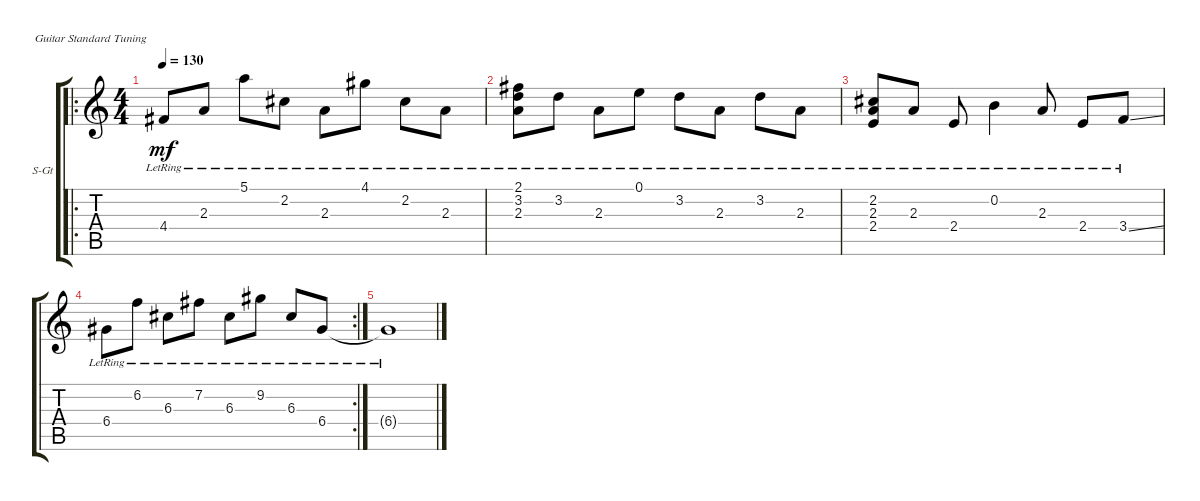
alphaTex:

\defaultSystemsLayout 4
\bracketExtendMode groupsimilarinstruments
\firstSystemTrackNameOrientation horizontal
\otherSystemsTrackNameOrientation horizontal
\track ("Steel Guitar" "S-Gt") {instrument acousticguitarsteel}
\staff {score tabs}
\tuning (E4 B3 G3 D3 A2 E2)
\ro
\ts (4 4)
\tempo 130
\clef g2
\ks c
4.4{lr}.8{dy mf} 2.3{lr}.8 5.1{lr}.8 2.2{lr}.8 2.3{lr}.8 4.1{lr}.8 2.2{lr}.8 2.3{lr}.8 |
(2.1{lr} 3.2{lr} 2.3{lr}).8 3.2{lr}.8 2.3{lr}.8 0.1{lr}.8 3.2{lr}.8 2.3{lr}.8 3.2{lr}.8 2.3{lr}.8 |
(2.3{lr} 2.2{lr} 2.4{lr}).8 2.3{lr}.8 2.4{lr}.8 0.2{lr}.4 2.3{lr}.8 2.4{lr}.8 3.4{ss lr}.8 |
\rc 2
6.4{lr}.8 6.2{lr}.8 6.3{lr}.8 7.2{lr}.8 6.3{lr}.8 9.2{lr}.8 6.3{lr}.8 6.4{lr}.8 |
6.4{lr t}.1
